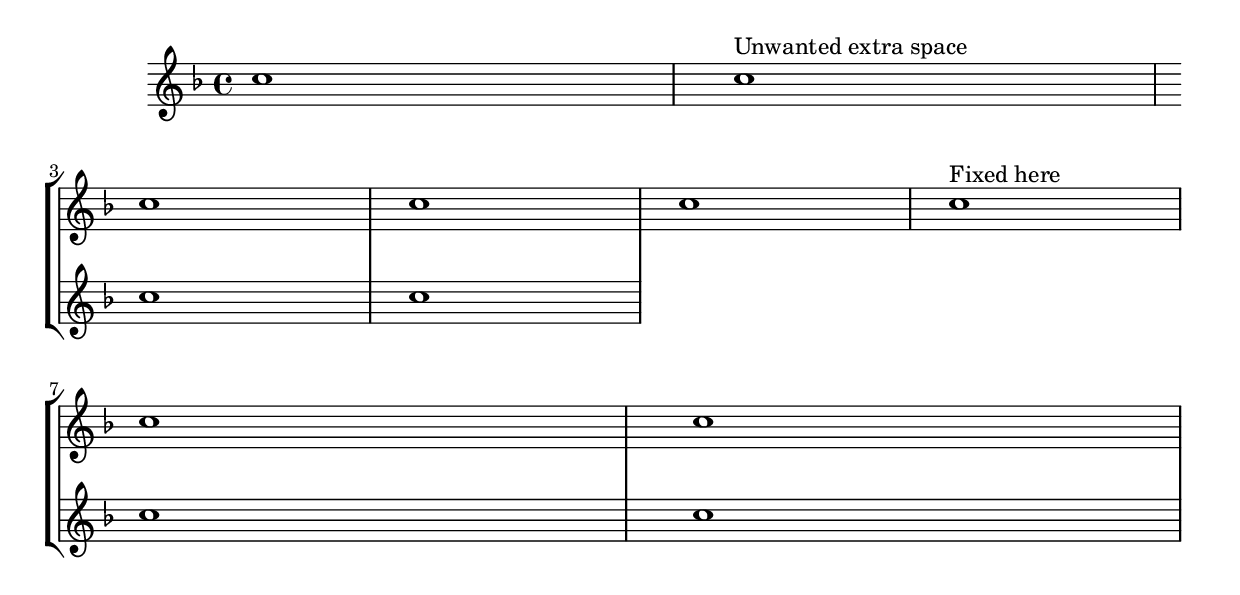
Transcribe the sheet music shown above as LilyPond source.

%% Do not edit this file; it is auto-generated from LSR http://lsr.dsi.unimi.it
%% This file is in the public domain.
\version "2.13.0"

\header {
  lsrtags = "staff-notation, contexts-and-engravers, breaks"

  texidoces = "
Al añadir un pentagrama nuevo en un salto de línea, por desgracia
se añade un espacio adicional al final de la línea antes del salto
(reservado para hacer sitio a un cambio de armadura que de todas
formas no se va a imprimir). La solución alternativa es añadir un
ajuste para @code{Staff.explicitKeySignatureVisibility} como se
muestra en el ejemplo.  En las versiones 2.10 y anteriores,
también se necesita un ajuste similar para las indicaciones de
compás (véase el ejemplo).

"
  doctitlees = "Añadir un pentagrama adicional en un salto de línea"

  texidoc = "
When adding a new staff at a line break, some extra space is
unfortunately added at the end of the line before the break (to fit in
a key signature change, which  will never be printed anyway). The
workaround is to add a setting of
@code{Staff.explicitKeySignatureVisibility} as is shown in the example.
In versions 2.10 and earlier, a similar setting for the time signatures
is also required (see the example).



"
  doctitle = "Adding an extra staff at a line break"
} % begin verbatim

\score {
  \new StaffGroup \relative c'' {
    \new Staff
    \key f \major
    c1 c^"Unwanted extra space" \break
    << { c1 c }
       \new Staff {
         \key f \major
         \once \override Staff.TimeSignature #'stencil = ##f
         c1 c 
       } 
    >>
    c1 c^"Fixed here" \break
    << { c1 c }
       \new Staff {
         \once \set Staff.explicitKeySignatureVisibility = #end-of-line-invisible
         % The next line is not needed in 2.11.x or later:
         \once \override Staff.TimeSignature #'break-visibility = #end-of-line-invisible
         \key f \major
         \once \override Staff.TimeSignature #'stencil = ##f
         c1 c
       }
    >>
  }
}
